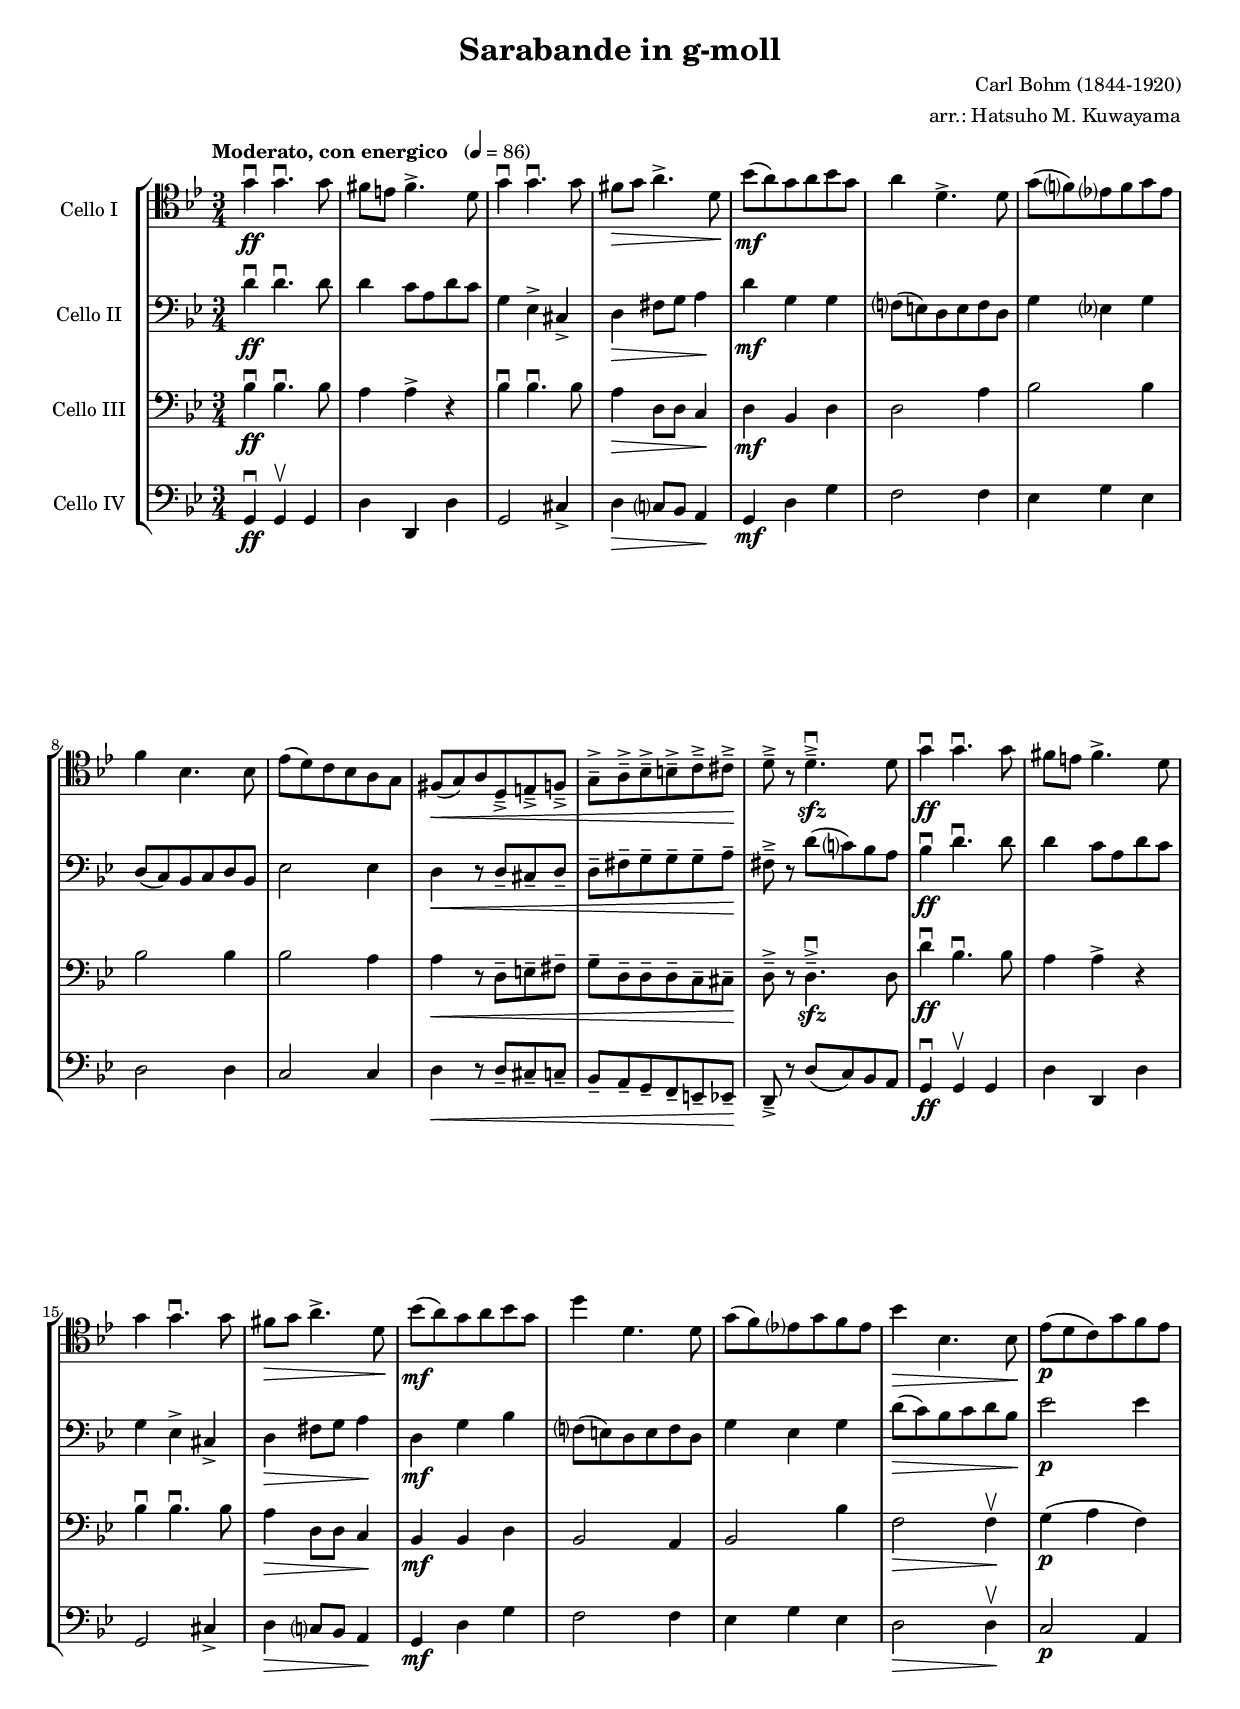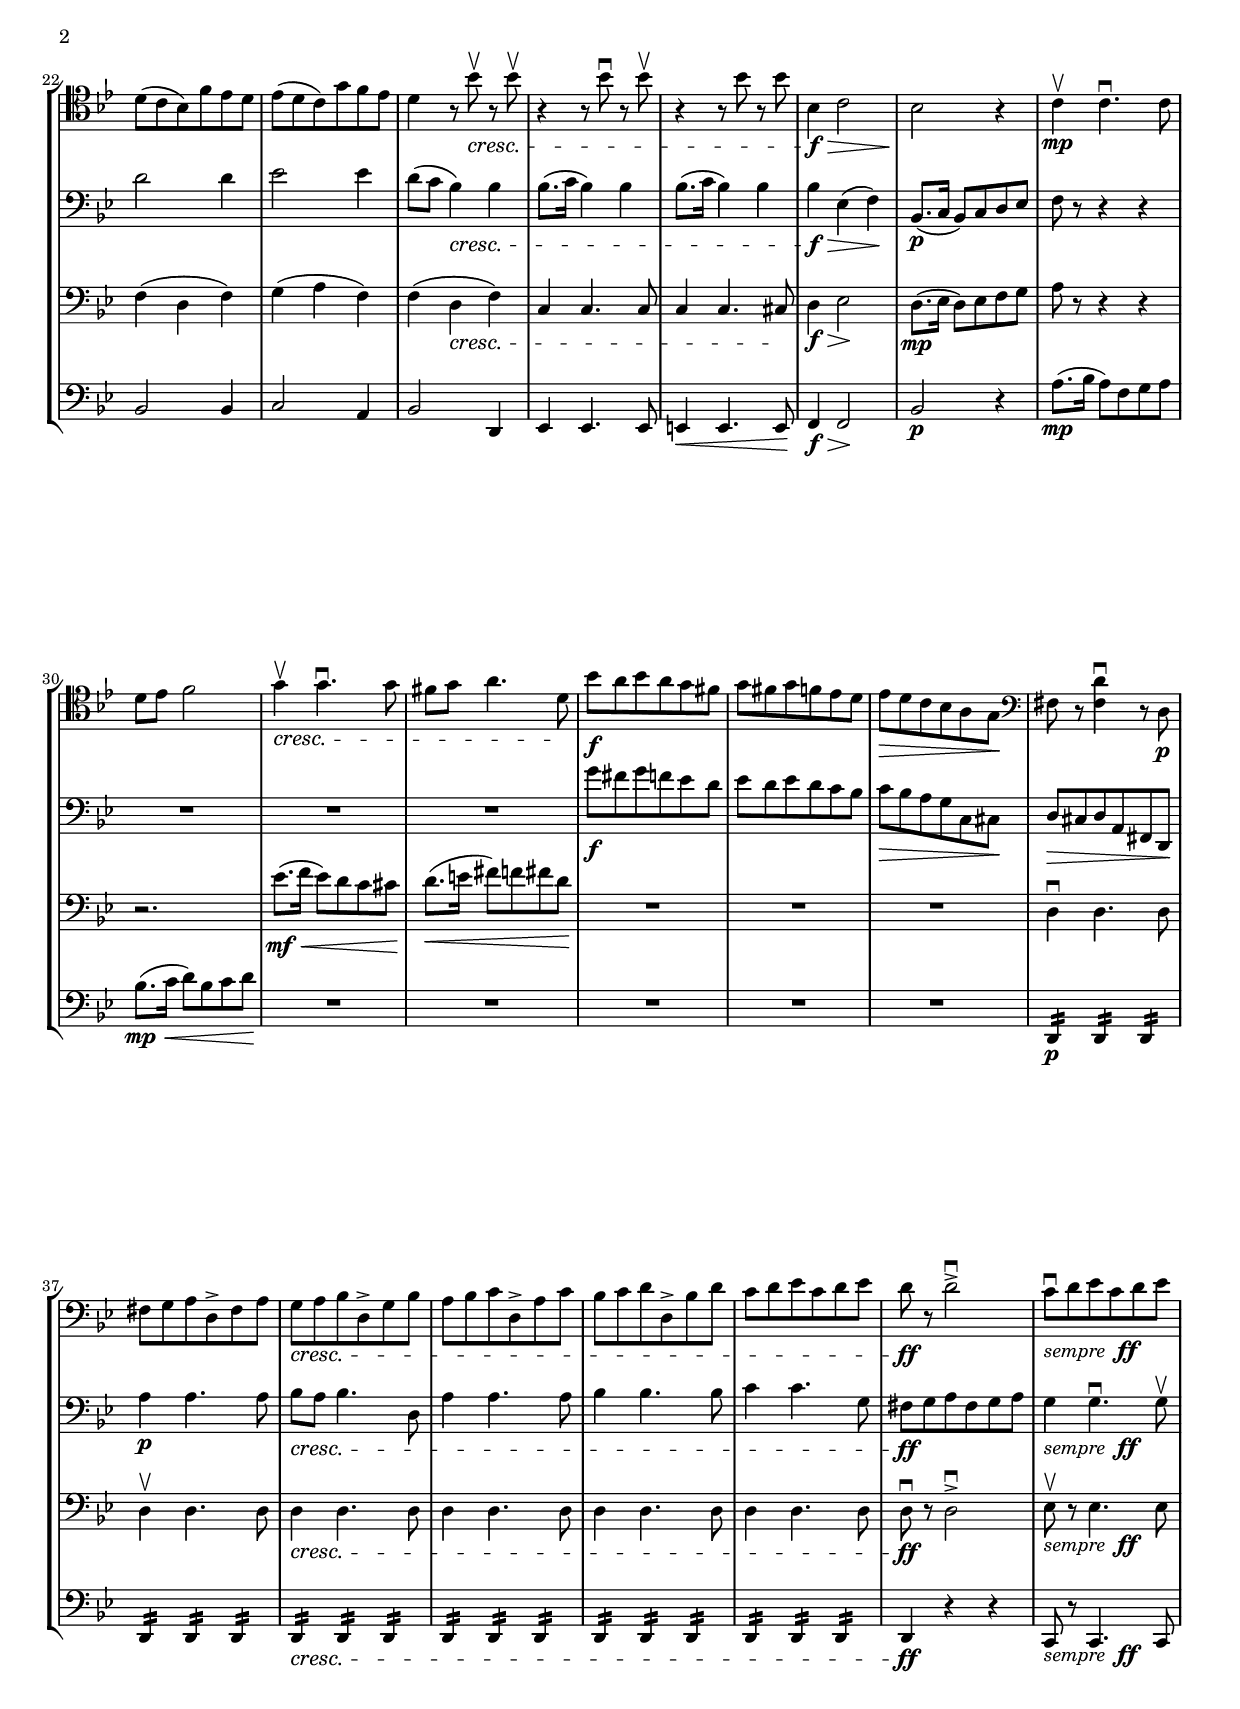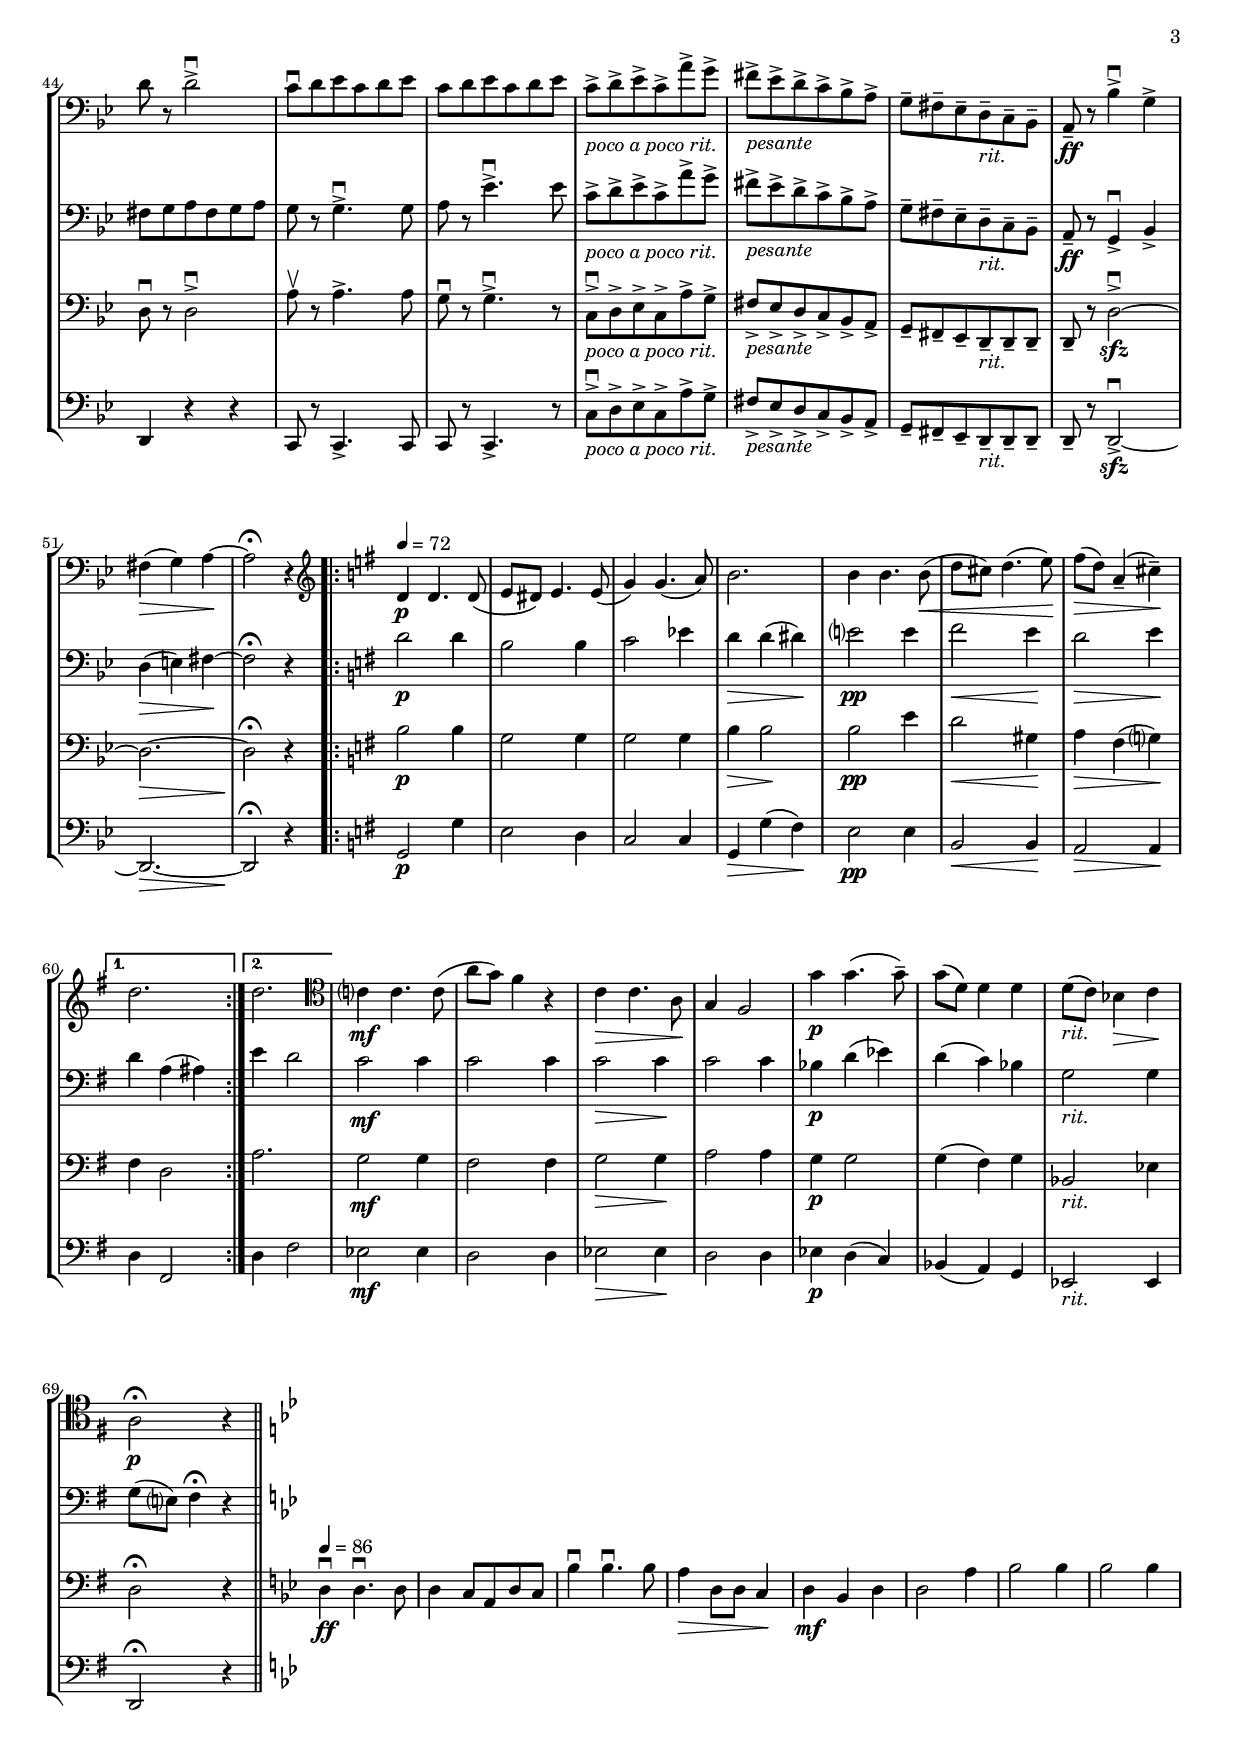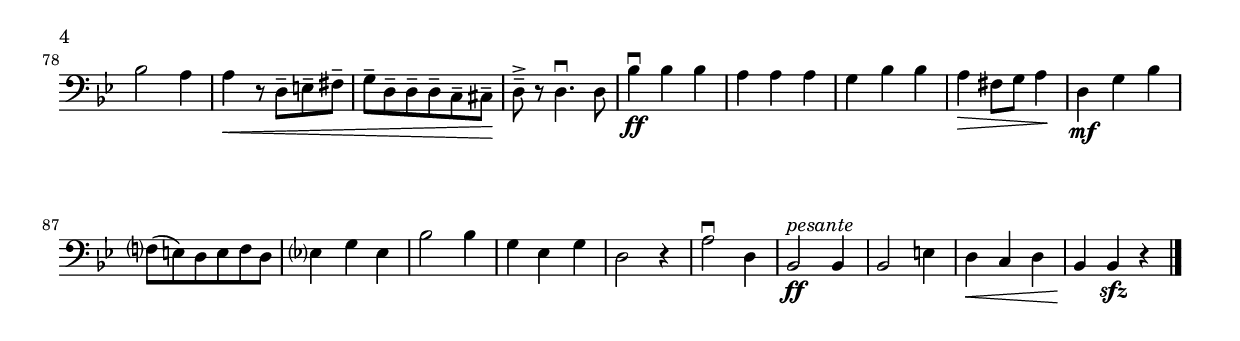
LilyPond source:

\version "2.14.2"
\include "deutsch.ly"

#(set-global-staff-size 17)

\header {
  title = "Sarabande in g-moll"
  composer = "Carl Bohm (1844-1920)"
  arranger = "arr.: Hatsuho M. Kuwayama"
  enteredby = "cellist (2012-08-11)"
}

voiceconsts = {
 \key g \minor
 \time 3/4
 \clef "bass"
% \numericTimeSignature
 \compressFullBarRests
 \tempo "Moderato, con energico  " 4=86
}

%minstr = "harpsichord"
mihi = "clarinet"
%minstr = "accordion"
milo = "bassoon"

papri = \markup \italic "poco a poco rit."
pesan = \markup \italic "pesante"
ritar = \markup \italic "rit."
semff = \markup { \italic "sempre " \dynamic ff }

va = \relative c'' {
  \voiceconsts
  \clef "tenor"

  g4\downbow\ff g4.\downbow g8
  fis e fis4.-> d8
  g4\downbow g4.\downbow g8
  fis\> g a4.-> d,8\!
  b'(\mf a) g a b g
  a4 d,4.-> d8

  g( f?) es? f g es
  f4 b,4. b8
  es( d) c b a g
  fis(\< g) a d,---> e---> f--->
  g---> a---> b---> h---> c---> cis--->\!
  d---> r d4.--->\downbow\sfz d8

  g4\downbow\ff g4.\downbow g8
  fis e fis4.-> d8
  g4 g4.\downbow g8
  fis\> g a4.-> d,8\!
  b'(\mf a) g a b g
  d'4 d,4. d8

  g8( f) es? g f es
  b'4\> b,4. b8\!
  es(\p d c) g' f es
  d( c b) f' es d
  es( d c) g' f es
  d4 r8 b'\upbow\cresc r b\upbow

  r4 r8 b\downbow r b\upbow
  r4 r8 b r b
  b,4\f\> c2
  b\! r4
  c\upbow\mp c4.\downbow c8
  d es f2

  g4\upbow\cresc g4.\downbow g8
  fis g a4. d,8\!
  b'\f a b a g fis
  g fis g f es d
  es\> d c b a g\! \clef "bass"
  fis r <fis d'>4\downbow r8 d\p

  fis g a d,-> fis a
  g\cresc a b d,-> g b
  a b c d,-> a' c
  b c d d,-> b' d
  c d es c d es

  d\ff r d2->\downbow
  c8_\semff\downbow d es c d es
  d r d2->\downbow
  c8\downbow d es c d es
  c d es c d es

  c->_\papri d-> es-> c-> a'-> g->
  fis->_\pesan es-> d-> c-> b-> a->
  g-- fis-- es-- d--_\ritar c-- b--
  a--\ff r b'4->\downbow g->
  fis(\> g) a~\!
  a2\fermata r4 \clef "treble" \key g \major \tempo 4=72

  \repeat volta 2 {
    d\p d4. d8(
    e dis) e4. e8(
    g4) g4.( a8)
    h2.
    h4 h4. h8(\<
    d cis) d4.( e8)\!

    fis(\> d) a4(-- cis)--\!
  }
  \alternative {
    { d2. }
    { d }
  }
  \clef "tenor" c,?4\mf c4. c8(
  a' g) fis4 r

  c\> c4. a8\!
  g4 fis2
  g'4\p g4.( g8--)
  g( d) d4 d
  d8(_\ritar c) b4\> c\!
  a2\p\fermata r4 \bar "||" \key g \minor \tempo 4=86
}

vb = \relative c' {
  \voiceconsts

  d4\downbow\ff d4.\downbow d8
  d4 c8 a d c
  g4 es-> cis->
  d\> fis8 g a4\!
  d\mf g, g
  f?8( e) d e f d

  g4 es? g
  d8( c) b c d b
  es2 es4
  d\< r8 d-- cis-- d--
  d-- fis-- g-- g-- g-- a--\!
  fis---> r d'( c?) b a

  b4\downbow\ff d4.\downbow d8
  d4 c8 a d c
  g4 es-> cis->
  d\> fis8 g a4\!
  d,\mf g b
  f?8( e) d e f d

  g4 es g
  d'8(\> c) b c d b\!
  es2\p es4
  d2 d4
  es2 es4
  d8( c b4)\cresc b

  b8.( c16 b4) b
  b8.( c16 b4) b
  b\f\> es,( f)\!
  b,8.(\p c16 b8) c d es
  f r r4 r

  R2.*3
  g'8\f fis g f es d
  es d es d c b
  c\> b a g c, cis\!
  d\> cis d a fis d\!

  a''4\p a4. a8
  b\cresc a b4. d,8
  a'4 a4. a8
  b4 b4. b8
  c4 c4. g8

  fis\ff g a fis g a
  g4_\semff g4.\downbow g8\upbow
  fis g a fis g a
  g r g4.->\downbow g8
  a r es'4.->\downbow es8

  c->_\papri d-> es-> c-> a'-> g->
  fis->_\pesan es-> d-> c-> b-> a->
  g-- fis-- es-- d--_\ritar c-- b--
  a--\ff r g4->\downbow b->
  d(\> e) fis~\!
  fis2\fermata r4 \key g \major \tempo 4=72

  \repeat volta 2 {
    d'2\p d4
    h2 h4
    c2 es4
    d\> d( dis)\!
    e?2\pp e4
    fis2\< e4\!

    d2\> e4\!
  }
  \alternative {
    { d a( ais) }
    { e' d2 }
  }
  c\mf c4
  c2 c4

  c2\> c4\!
  c2 c4
  b\p d( es)
  d( c) b
  g2_\ritar g4
  g8( e?) fis4\fermata r \bar "||" \key g \minor \tempo 4=86
}

vc = \relative c' {
  \voiceconsts

  b4\downbow\ff b4.\downbow b8
  a4 a-> r
  b\downbow b4.\downbow b8
  a4\> d,8 d c4\!
  d\mf b d
  d2 a'4

  b2 b4
  b2 b4
  b2 a4
  a\< r8 d,-- e-- fis--
  g-- d-- d-- d-- c-- cis--\!
  d---> r d4.--->\downbow\sfz d8

  d'4\downbow\ff b4.\downbow b8
  a4 a-> r
  b\downbow b4.\downbow b8
  a4\> d,8 d c4\!
  b\mf b d
  b2 a4

  b2 b'4
  f2\> f4\upbow\!
  g(\p a f)
  f( d f)
  g( a f)
  f( d\cresc f)

  c c4. c8
  c4 c4. cis8\!
  d4\f\> es2\!
  d8.(\mp es16 d8) es f g
  a r r4 r
  r2.

  es'8.(\mf\< f16 es8) d c cis\!
  d8.(\< e16 fis8) f fis d\!
  R2.*3
  d,4\downbow d4. d8

  d4\upbow d4. d8
  d4\cresc d4. d8
  d4 d4. d8
  d4 d4. d8
  d4 d4. d8

  d\downbow\ff r d2->\downbow
  es8_\semff\upbow r es4. es8
  d\downbow r d2->\downbow
  a'8\upbow r a4.-> a8
  g\downbow r g4.->\downbow r8

  c,->_\papri\downbow d-> es-> c-> a'-> g->
  fis->_\pesan es-> d-> c-> b-> a->
  g-- fis-- es-- d--_\ritar d-- d--
  d-- r d'2~->\downbow\sfz
  d2.~\>
  d2\fermata\! r4 \key g \major \tempo 4=72
  
  \repeat volta 2 {
    h'2\p h4
    g2 g4
    g2 g4
    h\> h2\!
    h\pp e4
    d2\< gis,4\!

    a\> fis( g?)\!
  }
  \alternative {
    { fis d2 }
    { a'2. }
  }
  g2\mf g4
  fis2 fis4

  g2\> g4\!
  a2 a4
  g\p g2
  g4( fis) g
  b,2_\ritar es4
  d2\fermata r4 \bar "||" \key g \minor \tempo 4=86

  d4\ff\downbow d4.\downbow d8
  d4 c8 a d c
  b'4\downbow b4.\downbow b8
  a4\> d,8 d c4\!

  d\mf b d
  d2 a'4
  b2 b4
  b2 b4

  b2 a4
  a\< r8 d,-- e-- fis--
  g-- d-- d-- d-- c-- cis--\!
  d---> r d4.\downbow d8

  b'4\ff\downbow b b
  a a a
  g b b
  a\> fis8 g a4\!
  d,\mf g b

  f?8( e) d e f d
  es?4 g es
  b'2 b4
  g es g
  d2 r4

  a'2\downbow d,4
  b2^\pesan\ff b4
  b2 e4
  d\< c d
  b\! b\sfz r \bar "|."
}

vd = \relative c {
  \voiceconsts

  g4\downbow\ff g\upbow g
  d' d, d'
  g,2 cis4->
  d\> c?8 b a4\!
  g\mf d' g
  f2 f4

  es g es
  d2 d4
  c2 c4
  d\< r8 d-- cis-- c--
  b-- a-- g-- f-- e-- es--\!
  d---> r d'( c) b a

  g4\downbow\ff g\upbow g
  d' d, d'
  g,2 cis4->
  d\> c?8 b a4\!
  g\mf d' g
  f2 f4

  es g es
  d2\> d4\upbow\!
  c2\p a4
  b2 b4
  c2 a4
  b2 d,4

  es es4. es8
  e4\< e4. e8\!
  f4\f\> f2\!
  b\p r4
  a'8.(\mp b16 a8) f g a
  b8.(\mp\< c16 d8) b c d\!

  R2.*5
  d,,4:16\p d4:16 d4:16

  d4:16 d4:16 d4:16
  d4:16\cresc d4:16 d4:16
  d4:16 d4:16 d4:16
  d4:16 d4:16 d4:16
  d4:16 d4:16 d4:16

  d\ff r r
  c8_\semff r c4. c8
  d4 r r
  c8 r c4.-> c8
  c r c4.-> r8

  c'->_\papri\downbow d-> es-> c-> a'-> g->
  fis->_\pesan es-> d-> c-> b-> a->
  g-- fis-- es-- d--_\ritar d-- d--
  d-- r d2~->\downbow\sfz
  d2.~\>
  d2\fermata\! r4 \key g \major \tempo 4=72

  \repeat volta 2 {
    g2\p g'4
    e2 d4
    c2 c4
    g\> g'( fis)\!
    e2\pp e4
    h2\< h4\!

    a2\> a4\!
  }
  \alternative {
    { d fis,2 }
    { d'4 fis2 }
  }
  es\mf es4
  d2 d4

  es2\> es4\!
  d2 d4
  es\p d( c)
  b( a) g
  es2_\ritar es4
  d2\fermata r4 \bar "||" \key g \minor \tempo 4=86
}


music = \new StaffGroup <<
      \new Staff {
	\set Staff.midiInstrument = \mihi
	\set Staff.instrumentName = #"Cello I"
	\transpose g g { \va }
      }

      \new Staff {
	\set Staff.midiInstrument = \milo
	\set Staff.instrumentName = #"Cello II"
	\transpose g g { \vb }
      }

      \new Staff {
	\set Staff.midiInstrument = \milo
	\set Staff.instrumentName = #"Cello III"
	\transpose g g { \vc }
      }

      \new Staff {
	\set Staff.midiInstrument = \milo
	\set Staff.instrumentName = #"Cello IV"
	\transpose g g { \vd }
      }
>>

\book {
  \score {
    \music
    \layout {}
  }

  \score {
    \unfoldRepeats \music

    \midi {
      \context {
        \Score
      }
    }
  }
}
